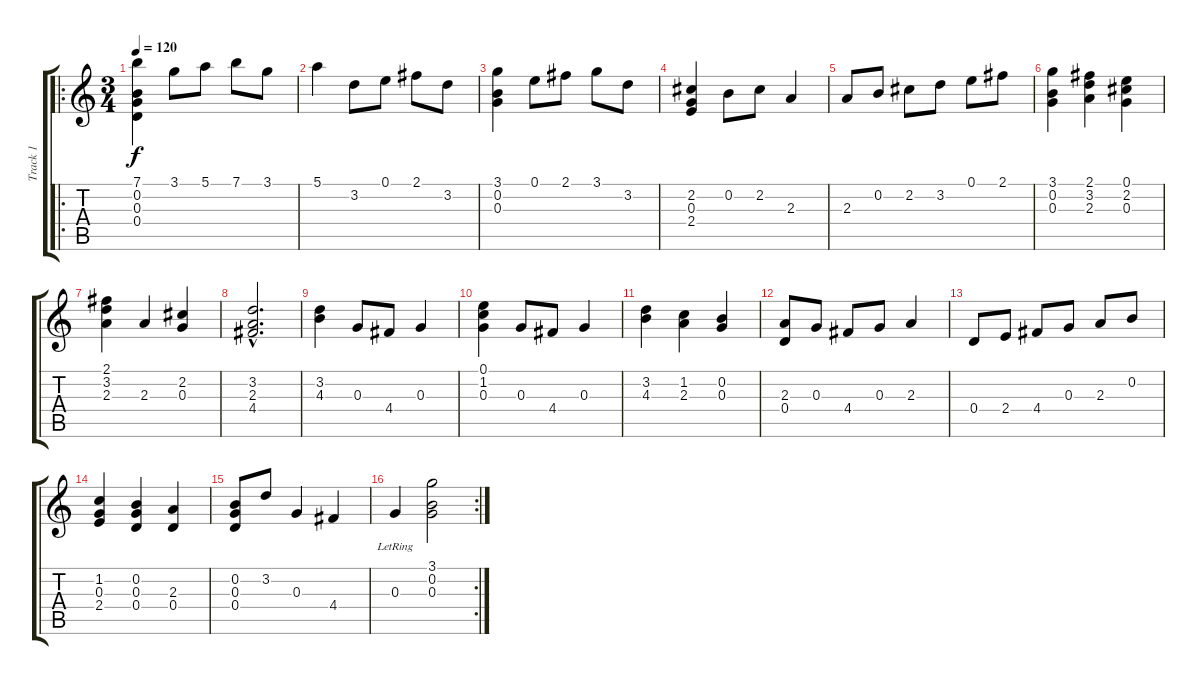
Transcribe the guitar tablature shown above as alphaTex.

\track ("Track 1" "Track 1") {instrument acousticguitarsteel}
\staff {score tabs}
\tuning (E4 B3 G3 D3 A2 E2) {hide}
\ro
\ts (3 4)
\tempo 120
\clef g2
\ks c
(7.1 0.2 0.3 0.4).4{dy f} 3.1.8 5.1.8 7.1.8 3.1.8 |
5.1.4 3.2.8 0.1.8 2.1.8 3.2.8 |
(3.1 0.2 0.3).4 0.1.8 2.1.8 3.1.8 3.2.8 |
(2.2 0.3 2.4).4 0.2.8 2.2.8 2.3.4 |
2.3.8 0.2.8 2.2.8 3.2.8 0.1.8 2.1.8 |
(3.1 0.2 0.3).4 (2.1 3.2 2.3).4 (0.1 2.2 0.3).4 |
(2.1 3.2 2.3).4 2.3.4 (2.2 0.3).4 |
(3.2{hac} 2.3{hac} 4.4{hac}).2{d} |
(3.2 4.3).4 0.3.8 4.4.8 0.3.4 |
(0.1 1.2 0.3).4 0.3.8 4.4.8 0.3.4 |
(3.2 4.3).4 (1.2 2.3).4 (0.2 0.3).4 |
(2.3 0.4).8 0.3.8 4.4.8 0.3.8 2.3.4 |
0.4.8 2.4.8 4.4.8 0.3.8 2.3.8 0.2.8 |
(1.2 0.3 2.4).4 (0.2 0.3 0.4).4 (2.3 0.4).4 |
(0.2 0.3 0.4).8 3.2.8 0.3.4 4.4.4 |
\rc 2
0.3{lr}.4 (3.1 0.2 0.3).2
